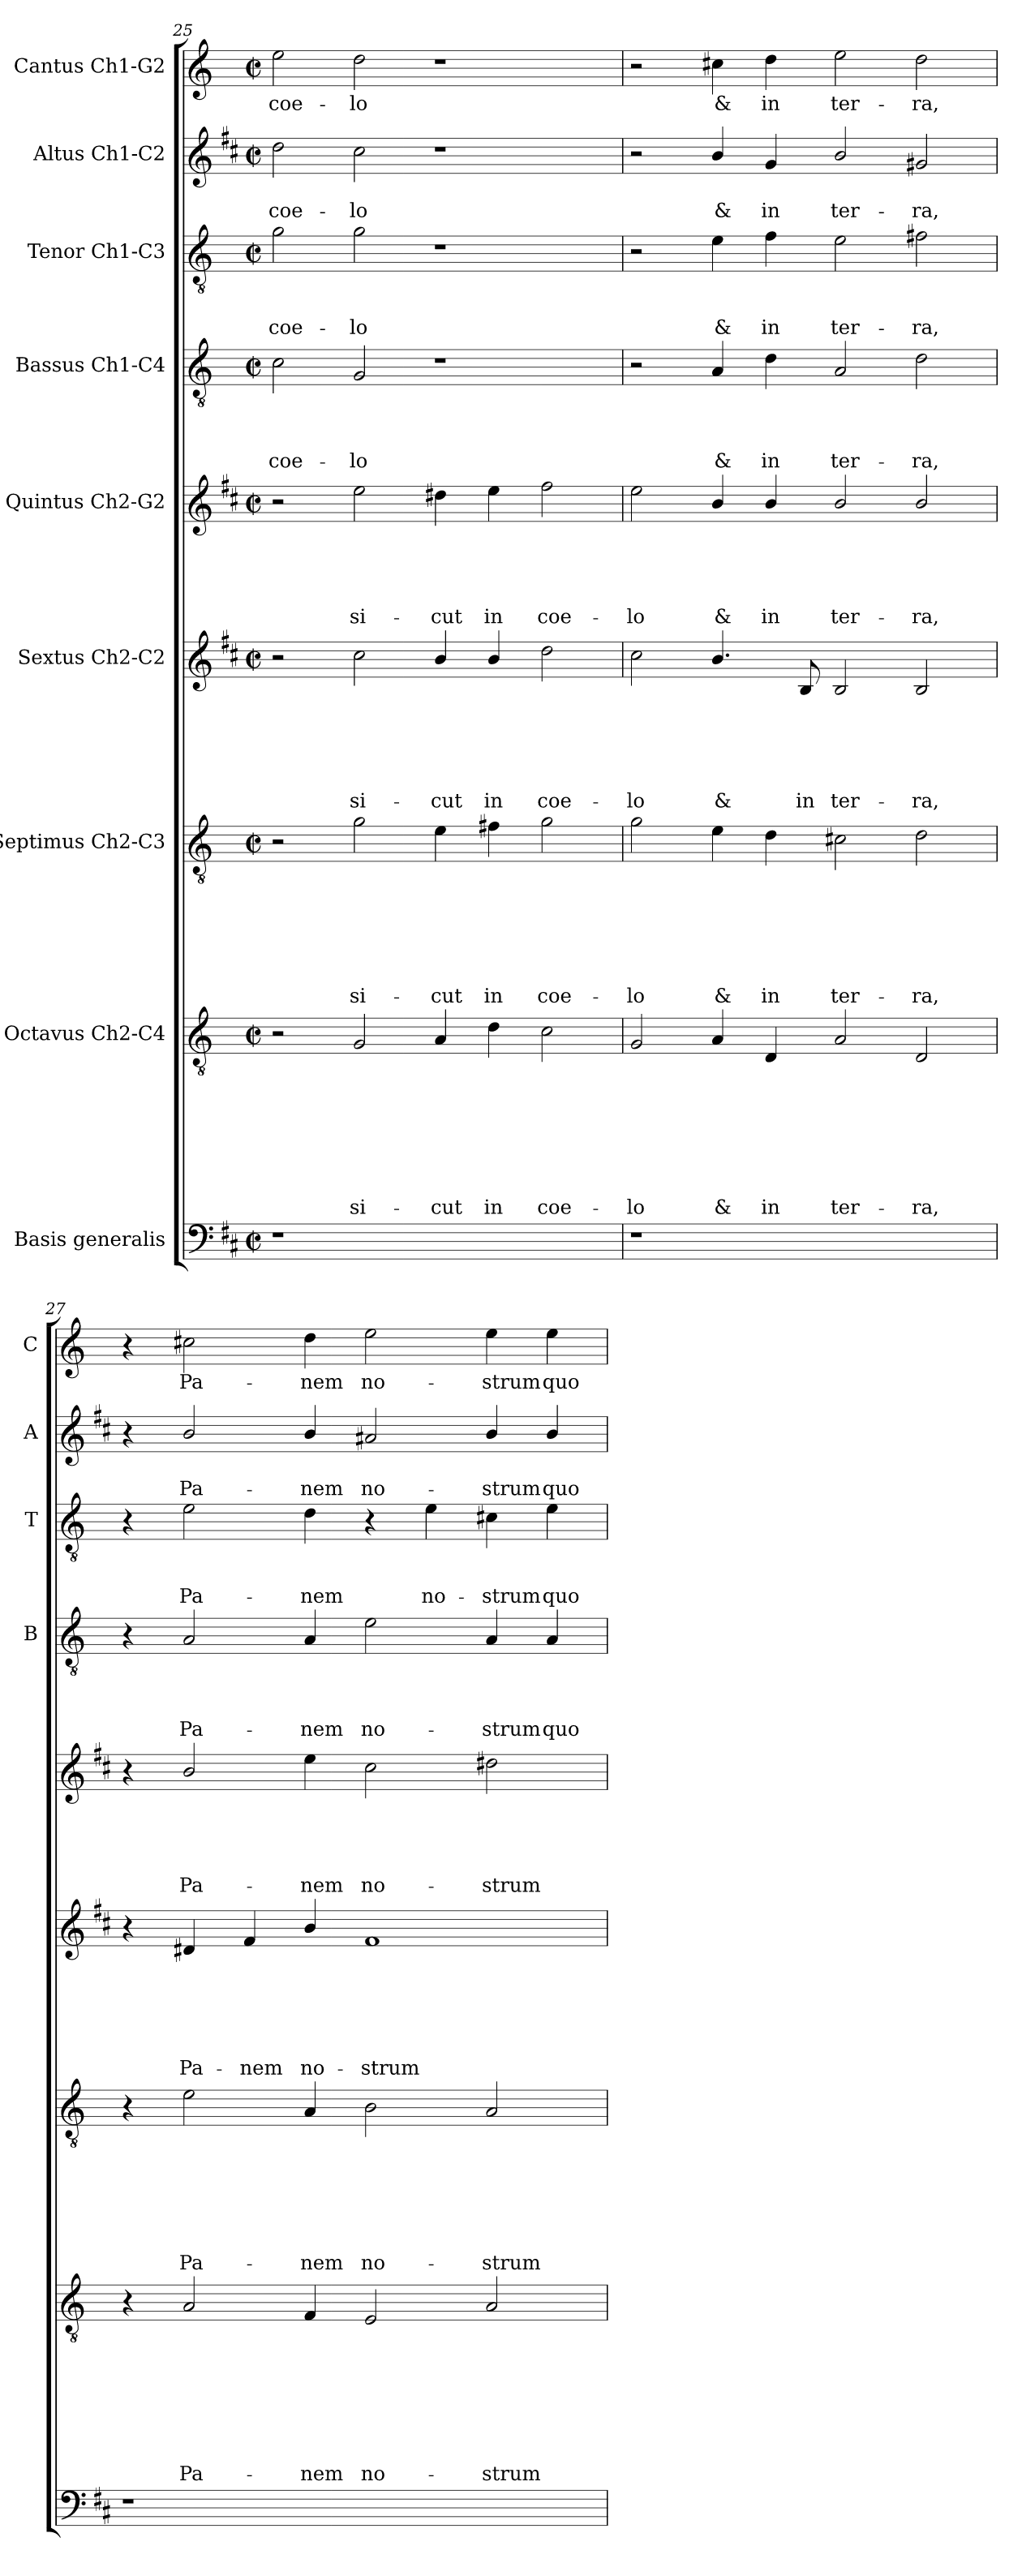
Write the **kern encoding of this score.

**kern	**kern	**text	**text	**text	**text	**text	**text	**text	**text	**kern	**text	**text	**text	**text	**text	**text	**text	**kern	**text	**text	**text	**text	**text	**text	**kern	**text	**text	**text	**text	**text	**kern	**text	**text	**text	**text	**kern	**text	**text	**text	**kern	**text	**text	**kern	**text
*part9	*part8	*part8	*part8	*part8	*part8	*part8	*part8	*part8	*part8	*part7	*part7	*part7	*part7	*part7	*part7	*part7	*part7	*part6	*part6	*part6	*part6	*part6	*part6	*part6	*part5	*part5	*part5	*part5	*part5	*part5	*part4	*part4	*part4	*part4	*part4	*part3	*part3	*part3	*part3	*part2	*part2	*part2	*part1	*part1
*staff9	*staff8	*staff8	*staff8	*staff8	*staff8	*staff8	*staff8	*staff8	*staff8	*staff7	*staff7	*staff7	*staff7	*staff7	*staff7	*staff7	*staff7	*staff6	*staff6	*staff6	*staff6	*staff6	*staff6	*staff6	*staff5	*staff5	*staff5	*staff5	*staff5	*staff5	*staff4	*staff4	*staff4	*staff4	*staff4	*staff3	*staff3	*staff3	*staff3	*staff2	*staff2	*staff2	*staff1	*staff1
*I"Basis generalis	*I"Octavus Ch2-C4	*	*	*	*	*	*	*	*	*I"Septimus Ch2-C3	*	*	*	*	*	*	*	*I"Sextus Ch2-C2	*	*	*	*	*	*	*I"Quintus Ch2-G2	*	*	*	*	*	*I"Bassus Ch1-C4	*	*	*	*	*I"Tenor Ch1-C3	*	*	*	*I"Altus Ch1-C2	*	*	*I"Cantus Ch1-G2	*
*	*	*	*	*	*	*	*	*	*	*	*	*	*	*	*	*	*	*	*	*	*	*	*	*	*	*	*	*	*	*	*I'B	*	*	*	*	*I'T	*	*	*	*I'A	*	*	*I'C	*
*clefF4	*clefGv2	*	*	*	*	*	*	*	*	*clefGv2	*	*	*	*	*	*	*	*clefG2	*	*	*	*	*	*	*clefG2	*	*	*	*	*	*clefGv2	*	*	*	*	*clefGv2	*	*	*	*clefG2	*	*	*clefG2	*
*ITrd1c2	*	*	*	*	*	*	*	*	*	*	*	*	*	*	*	*	*	*ITrd1c2	*	*	*	*	*	*	*ITrd1c2	*	*	*	*	*	*	*	*	*	*	*	*	*	*	*ITrd1c2	*	*	*	*
*k[]	*k[]	*	*	*	*	*	*	*	*	*k[]	*	*	*	*	*	*	*	*k[]	*	*	*	*	*	*	*k[]	*	*	*	*	*	*k[]	*	*	*	*	*k[]	*	*	*	*k[]	*	*	*k[]	*
*C:	*C:	*	*	*	*	*	*	*	*	*C:	*	*	*	*	*	*	*	*C:	*	*	*	*	*	*	*C:	*	*	*	*	*	*C:	*	*	*	*	*C:	*	*	*	*C:	*	*	*C:	*
*M2/2	*M2/2	*	*	*	*	*	*	*	*	*M2/2	*	*	*	*	*	*	*	*M2/2	*	*	*	*	*	*	*M2/2	*	*	*	*	*	*M2/2	*	*	*	*	*M2/2	*	*	*	*M2/2	*	*	*M2/2	*
*met(c|)	*met(c|)	*	*	*	*	*	*	*	*	*met(c|)	*	*	*	*	*	*	*	*met(c|)	*	*	*	*	*	*	*met(c|)	*	*	*	*	*	*met(c|)	*	*	*	*	*met(c|)	*	*	*	*met(c|)	*	*	*met(c|)	*
=25	=25	=25	=25	=25	=25	=25	=25	=25	=25	=25	=25	=25	=25	=25	=25	=25	=25	=25	=25	=25	=25	=25	=25	=25	=25	=25	=25	=25	=25	=25	=25	=25	=25	=25	=25	=25	=25	=25	=25	=25	=25	=25	=25	=25
!	!	!	!	!	!	!	!	!	!	!	!	!	!	!	!	!	!	!	!	!	!	!	!	!	!	!	!	!	!	!	!	!	!	!	!LO:LY:b	!	!	!	!LO:LY:b	!	!	!LO:LY:b	!	!LO:LY:b
1r	2r	.	.	.	.	.	.	.	.	2r	.	.	.	.	.	.	.	2r	.	.	.	.	.	.	2r	.	.	.	.	.	2c\	.	.	.	coe-	2g\	.	.	coe-	2cc\	.	coe-	2ee\	coe-
!	!	!	!	!	!	!	!	!	!LO:LY:b	!	!	!	!	!	!	!	!LO:LY:b	!	!	!	!	!	!	!LO:LY:b	!	!	!	!	!	!LO:LY:b	!	!	!	!	!LO:LY:b	!	!	!	!LO:LY:b	!	!	!LO:LY:b	!	!LO:LY:b
.	2G/	.	.	.	.	.	.	.	si-	2g\	.	.	.	.	.	.	si-	2b\	.	.	.	.	.	si-	2dd\	.	.	.	.	si-	2G/	.	.	.	-lo	2g\	.	.	-lo	2b\	.	-lo	2dd\	-lo
!	!	!	!	!	!	!	!	!	!LO:LY:b	!	!	!	!	!	!	!	!LO:LY:b	!	!	!	!	!	!	!LO:LY:b	!	!	!	!	!	!LO:LY:b	!	!	!	!	!	!	!	!	!	!	!	!	!	!
1ryy	4A/	.	.	.	.	.	.	.	-cut	4e\	.	.	.	.	.	.	-cut	4a/	.	.	.	.	.	-cut	4cc#X\	.	.	.	.	-cut	1r	.	.	.	.	1r	.	.	.	1r	.	.	1r	.
!	!	!	!	!	!	!	!	!	!LO:LY:b	!	!	!	!	!	!	!	!LO:LY:b	!	!	!	!	!	!	!LO:LY:b	!	!	!	!	!	!LO:LY:b	!	!	!	!	!	!	!	!	!	!	!	!	!	!
.	4d\	.	.	.	.	.	.	.	in	4f#X\	.	.	.	.	.	.	in	4a/	.	.	.	.	.	in	4dd\	.	.	.	.	in	.	.	.	.	.	.	.	.	.	.	.	.	.	.
!	!	!	!	!	!	!	!	!	!LO:LY:b	!	!	!	!	!	!	!	!LO:LY:b	!	!	!	!	!	!	!LO:LY:b	!	!	!	!	!	!LO:LY:b	!	!	!	!	!	!	!	!	!	!	!	!	!	!
.	2c\	.	.	.	.	.	.	.	coe-	2g\	.	.	.	.	.	.	coe-	2cc\	.	.	.	.	.	coe-	2ee\	.	.	.	.	coe-	.	.	.	.	.	.	.	.	.	.	.	.	.	.
!!LO:PB:g=z
=26	=26	=26	=26	=26	=26	=26	=26	=26	=26	=26	=26	=26	=26	=26	=26	=26	=26	=26	=26	=26	=26	=26	=26	=26	=26	=26	=26	=26	=26	=26	=26	=26	=26	=26	=26	=26	=26	=26	=26	=26	=26	=26	=26	=26
!	!	!	!	!	!	!	!	!	!LO:LY:b	!	!	!	!	!	!	!	!LO:LY:b	!	!	!	!	!	!	!LO:LY:b	!	!	!	!	!	!LO:LY:b	!	!	!	!	!	!	!	!	!	!	!	!	!	!
1r	2G/	.	.	.	.	.	.	.	-lo	2g\	.	.	.	.	.	.	-lo	2b\	.	.	.	.	.	-lo	2dd\	.	.	.	.	-lo	2r	.	.	.	.	2r	.	.	.	2r	.	.	2r	.
!	!	!	!	!	!	!	!	!	!LO:LY:b	!	!	!	!	!	!	!	!LO:LY:b	!	!	!	!	!	!	!LO:LY:b	!	!	!	!	!	!LO:LY:b	!	!	!	!	!LO:LY:b	!	!	!	!LO:LY:b	!	!	!LO:LY:b	!	!LO:LY:b
.	4A/	.	.	.	.	.	.	.	&	4e\	.	.	.	.	.	.	&	4.a/	.	.	.	.	.	&	4a/	.	.	.	.	&	4A/	.	.	.	&	4e\	.	.	&	4a/	.	&	4cc#X\	&
!	!	!	!	!	!	!	!	!	!LO:LY:b	!	!	!	!	!	!	!	!LO:LY:b	!	!	!	!	!	!	!	!	!	!	!	!	!LO:LY:b	!	!	!	!	!LO:LY:b	!	!	!	!LO:LY:b	!	!	!LO:LY:b	!	!LO:LY:b
.	4D/	.	.	.	.	.	.	.	in	4d\	.	.	.	.	.	.	in	.	.	.	.	.	.	.	4a/	.	.	.	.	in	4d\	.	.	.	in	4f\	.	.	in	4f/	.	in	4dd\	in
!	!	!	!	!	!	!	!	!	!	!	!	!	!	!	!	!	!	!	!	!	!	!	!	!LO:LY:b	!	!	!	!	!	!	!	!	!	!	!	!	!	!	!	!	!	!	!	!
.	.	.	.	.	.	.	.	.	.	.	.	.	.	.	.	.	.	8A/	.	.	.	.	.	in	.	.	.	.	.	.	.	.	.	.	.	.	.	.	.	.	.	.	.	.
!	!	!	!	!	!	!	!	!	!LO:LY:b	!	!	!	!	!	!	!	!LO:LY:b	!	!	!	!	!	!	!LO:LY:b	!	!	!	!	!	!LO:LY:b	!	!	!	!	!LO:LY:b	!	!	!	!LO:LY:b	!	!	!LO:LY:b	!	!LO:LY:b
1ryy	2A/	.	.	.	.	.	.	.	ter-	2c#X\	.	.	.	.	.	.	ter-	2A/	.	.	.	.	.	ter-	2a/	.	.	.	.	ter-	2A/	.	.	.	ter-	2e\	.	.	ter-	2a/	.	ter-	2ee\	ter-
!	!	!	!	!	!	!	!	!	!LO:LY:b	!	!	!	!	!	!	!	!LO:LY:b	!	!	!	!	!	!	!LO:LY:b	!	!	!	!	!	!LO:LY:b	!	!	!	!	!LO:LY:b	!	!	!	!LO:LY:b	!	!	!LO:LY:b	!	!LO:LY:b
.	2D/	.	.	.	.	.	.	.	-ra,	2d\	.	.	.	.	.	.	-ra,	2A/	.	.	.	.	.	-ra,	2a/	.	.	.	.	-ra,	2d\	.	.	.	-ra,	2f#X\	.	.	-ra,	2f#X/	.	-ra,	2dd\	-ra,
=27	=27	=27	=27	=27	=27	=27	=27	=27	=27	=27	=27	=27	=27	=27	=27	=27	=27	=27	=27	=27	=27	=27	=27	=27	=27	=27	=27	=27	=27	=27	=27	=27	=27	=27	=27	=27	=27	=27	=27	=27	=27	=27	=27	=27
1r	4r	.	.	.	.	.	.	.	.	4r	.	.	.	.	.	.	.	4r	.	.	.	.	.	.	4r	.	.	.	.	.	4r	.	.	.	.	4r	.	.	.	4r	.	.	4r	.
!	!	!	!	!	!	!	!	!	!LO:LY:b	!	!	!	!	!	!	!	!LO:LY:b	!	!	!	!	!	!	!LO:LY:b	!	!	!	!	!	!LO:LY:b	!	!	!	!	!LO:LY:b	!	!	!	!LO:LY:b	!	!	!LO:LY:b	!	!LO:LY:b
.	2A/	.	.	.	.	.	.	.	Pa-	2e\	.	.	.	.	.	.	Pa-	4c#X/	.	.	.	.	.	Pa-	2a/	.	.	.	.	Pa-	2A/	.	.	.	Pa-	2e\	.	.	Pa-	2a/	.	Pa-	2cc#X\	Pa-
!	!	!	!	!	!	!	!	!	!	!	!	!	!	!	!	!	!	!	!	!	!	!	!	!LO:LY:b	!	!	!	!	!	!	!	!	!	!	!	!	!	!	!	!	!	!	!	!
.	.	.	.	.	.	.	.	.	.	.	.	.	.	.	.	.	.	4e/	.	.	.	.	.	-nem	.	.	.	.	.	.	.	.	.	.	.	.	.	.	.	.	.	.	.	.
!	!	!	!	!	!	!	!	!	!LO:LY:b	!	!	!	!	!	!	!	!LO:LY:b	!	!	!	!	!	!	!LO:LY:b	!	!	!	!	!	!LO:LY:b	!	!	!	!	!LO:LY:b	!	!	!	!LO:LY:b	!	!	!LO:LY:b	!	!LO:LY:b
.	4F/	.	.	.	.	.	.	.	-nem	4A/	.	.	.	.	.	.	-nem	4a/	.	.	.	.	.	no-	4dd\	.	.	.	.	-nem	4A/	.	.	.	-nem	4d\	.	.	-nem	4a/	.	-nem	4dd\	-nem
!	!	!	!	!	!	!	!	!	!LO:LY:b	!	!	!	!	!	!	!	!LO:LY:b	!	!	!	!	!	!	!LO:LY:b	!	!	!	!	!	!LO:LY:b	!	!	!	!	!LO:LY:b	!	!	!	!	!	!	!LO:LY:b	!	!LO:LY:b
1ryy	2E/	.	.	.	.	.	.	.	no-	2B\	.	.	.	.	.	.	no-	1e	.	.	.	.	.	-strum	2b\	.	.	.	.	no-	2e\	.	.	.	no-	4r	.	.	.	2g#X/	.	no-	2ee\	no-
!	!	!	!	!	!	!	!	!	!	!	!	!	!	!	!	!	!	!	!	!	!	!	!	!	!	!	!	!	!	!	!	!	!	!	!	!	!	!	!LO:LY:b	!	!	!	!	!
.	.	.	.	.	.	.	.	.	.	.	.	.	.	.	.	.	.	.	.	.	.	.	.	.	.	.	.	.	.	.	.	.	.	.	.	4e\	.	.	no-	.	.	.	.	.
!	!	!	!	!	!	!	!	!	!LO:LY:b	!	!	!	!	!	!	!	!LO:LY:b	!	!	!	!	!	!	!	!	!	!	!	!	!LO:LY:b	!	!	!	!	!LO:LY:b	!	!	!	!LO:LY:b	!	!	!LO:LY:b	!	!LO:LY:b
.	2A/	.	.	.	.	.	.	.	-strum	2A/	.	.	.	.	.	.	-strum	.	.	.	.	.	.	.	2cc#X\	.	.	.	.	-strum	4A/	.	.	.	-strum	4c#X\	.	.	-strum	4a/	.	-strum	4ee\	-strum
!	!	!	!	!	!	!	!	!	!	!	!	!	!	!	!	!	!	!	!	!	!	!	!	!	!	!	!	!	!	!	!	!	!	!	!LO:LY:b	!	!	!	!LO:LY:b	!	!	!LO:LY:b	!	!LO:LY:b
.	.	.	.	.	.	.	.	.	.	.	.	.	.	.	.	.	.	.	.	.	.	.	.	.	.	.	.	.	.	.	4A/	.	.	.	quo-	4e\	.	.	quo-	4a/	.	quo-	4ee\	quo-
=	=	=	=	=	=	=	=	=	=	=	=	=	=	=	=	=	=	=	=	=	=	=	=	=	=	=	=	=	=	=	=	=	=	=	=	=	=	=	=	=	=	=	=	=
*-	*-	*-	*-	*-	*-	*-	*-	*-	*-	*-	*-	*-	*-	*-	*-	*-	*-	*-	*-	*-	*-	*-	*-	*-	*-	*-	*-	*-	*-	*-	*-	*-	*-	*-	*-	*-	*-	*-	*-	*-	*-	*-	*-	*-
